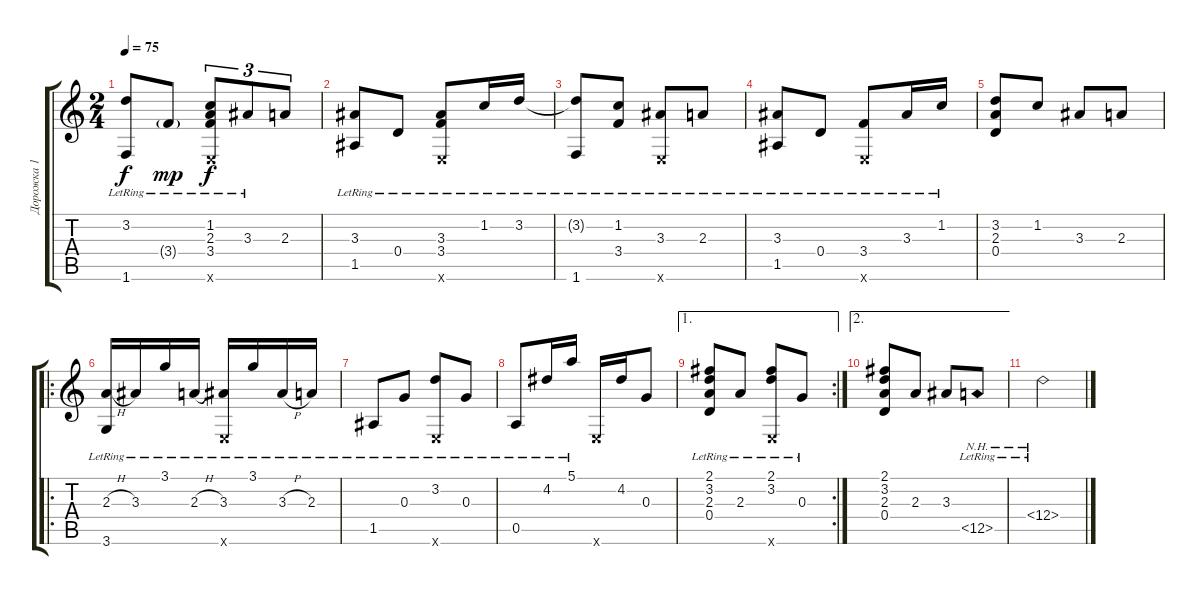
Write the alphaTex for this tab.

\track ("Дорожка 1" "Дорожка 1") {instrument acousticguitarsteel}
\staff {score tabs}
\tuning (E4 B3 G3 D3 A2 E2) {hide}
\ts (2 4)
\tempo 75
\clef g2
\ks c
(3.2{t} 1.6{lr}).8{dy f} 3.4{g lr}.8{dy mp} (1.2{lr} 2.3 3.4 0.6{x}).8{tu (3 2) dy f} 3.3{lr}.8{tu (3 2)} 2.3.8{tu (3 2)} |
(3.3{lr} 1.5{lr}).8 0.4{lr}.8 (3.3{lr} 3.4{lr} 0.6{x}).8 1.2{lr}.16 3.2{lr}.16 |
(3.2{t} 1.6{lr}).8 (1.2{lr} 3.4{lr}).8 (3.3{lr} 0.6{x}).8 2.3{lr}.8 |
(3.3{lr} 1.5{lr}).8 0.4{lr}.8 (3.4{lr} 0.6{x}).8 3.3{lr}.16 1.2{lr}.16 |
(3.2 2.3 0.4).8 1.2.8 3.3.8 2.3.8 |
\ro
(2.3{h lr} 3.6{lr}).16 3.3{lr}.16 3.1{lr}.16 2.3{h lr}.16 (3.3{lr} 0.6{x}).16 3.1{lr}.16 3.3{h lr}.16 2.3{lr}.16 |
1.5{lr}.8 0.3{lr}.8 (3.2{lr} 0.6{x}).8 0.3{lr}.8 |
0.5{lr}.8 4.2{lr}.16 5.1{lr}.16 0.6{x}.16 4.2.16 0.3.8 |
\ae 1
\rc 2
(2.1{lr} 3.2{lr} 2.3{lr} 0.4{lr}).8 2.3{lr}.8 (2.1{lr} 3.2{lr} 0.6{x}).8 0.3{lr}.8 |
\ae 2
(2.1 3.2 2.3 0.4).8 2.3.8 3.3.8 12.5{nh lr}.8 |
12.4{nh lr}.2
